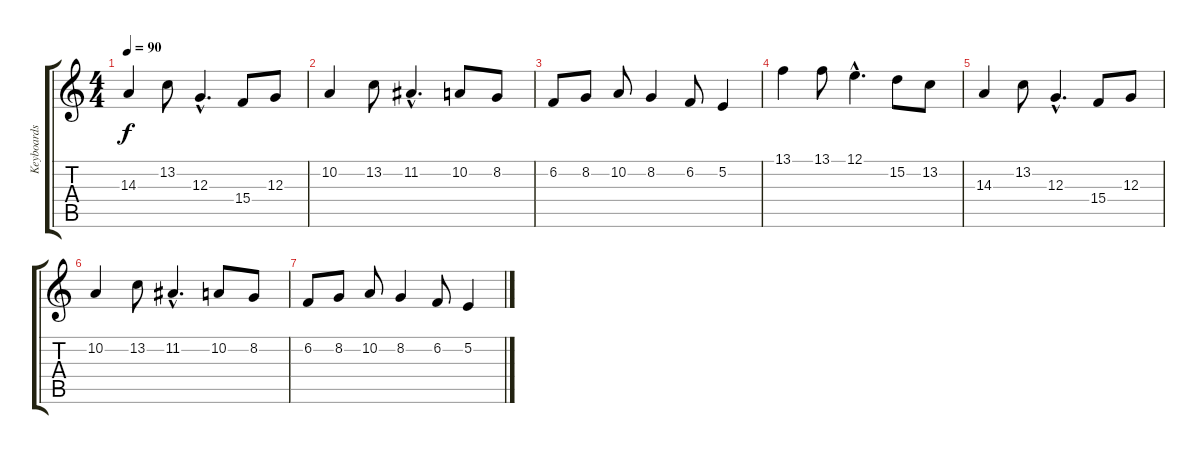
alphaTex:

\track ("Keyboards (3)" "Keyboards ") {instrument lead1square}
\staff {score tabs}
\tuning (E4 B3 G3 D3 A2 E2) {hide}
\ts (4 4)
\tempo 90
\clef g2
\ks c
14.3.4{dy f} 13.2.8 12.3{hac}.4{d} 15.4.8 12.3.8 |
10.2.4 13.2.8 11.2{hac}.4{d} 10.2.8 8.2.8 |
6.2.8 8.2.8 10.2.8 8.2.4 6.2.8 5.2.4 |
13.1.4{volume 0} 13.1.8 12.1{hac}.4{d} 15.2.8 13.2.8 |
14.3.4 13.2.8 12.3{hac}.4{d} 15.4.8 12.3.8 |
10.2.4 13.2.8 11.2{hac}.4{d} 10.2.8 8.2.8 |
6.2.8 8.2.8 10.2.8 8.2.4 6.2.8 5.2.4
